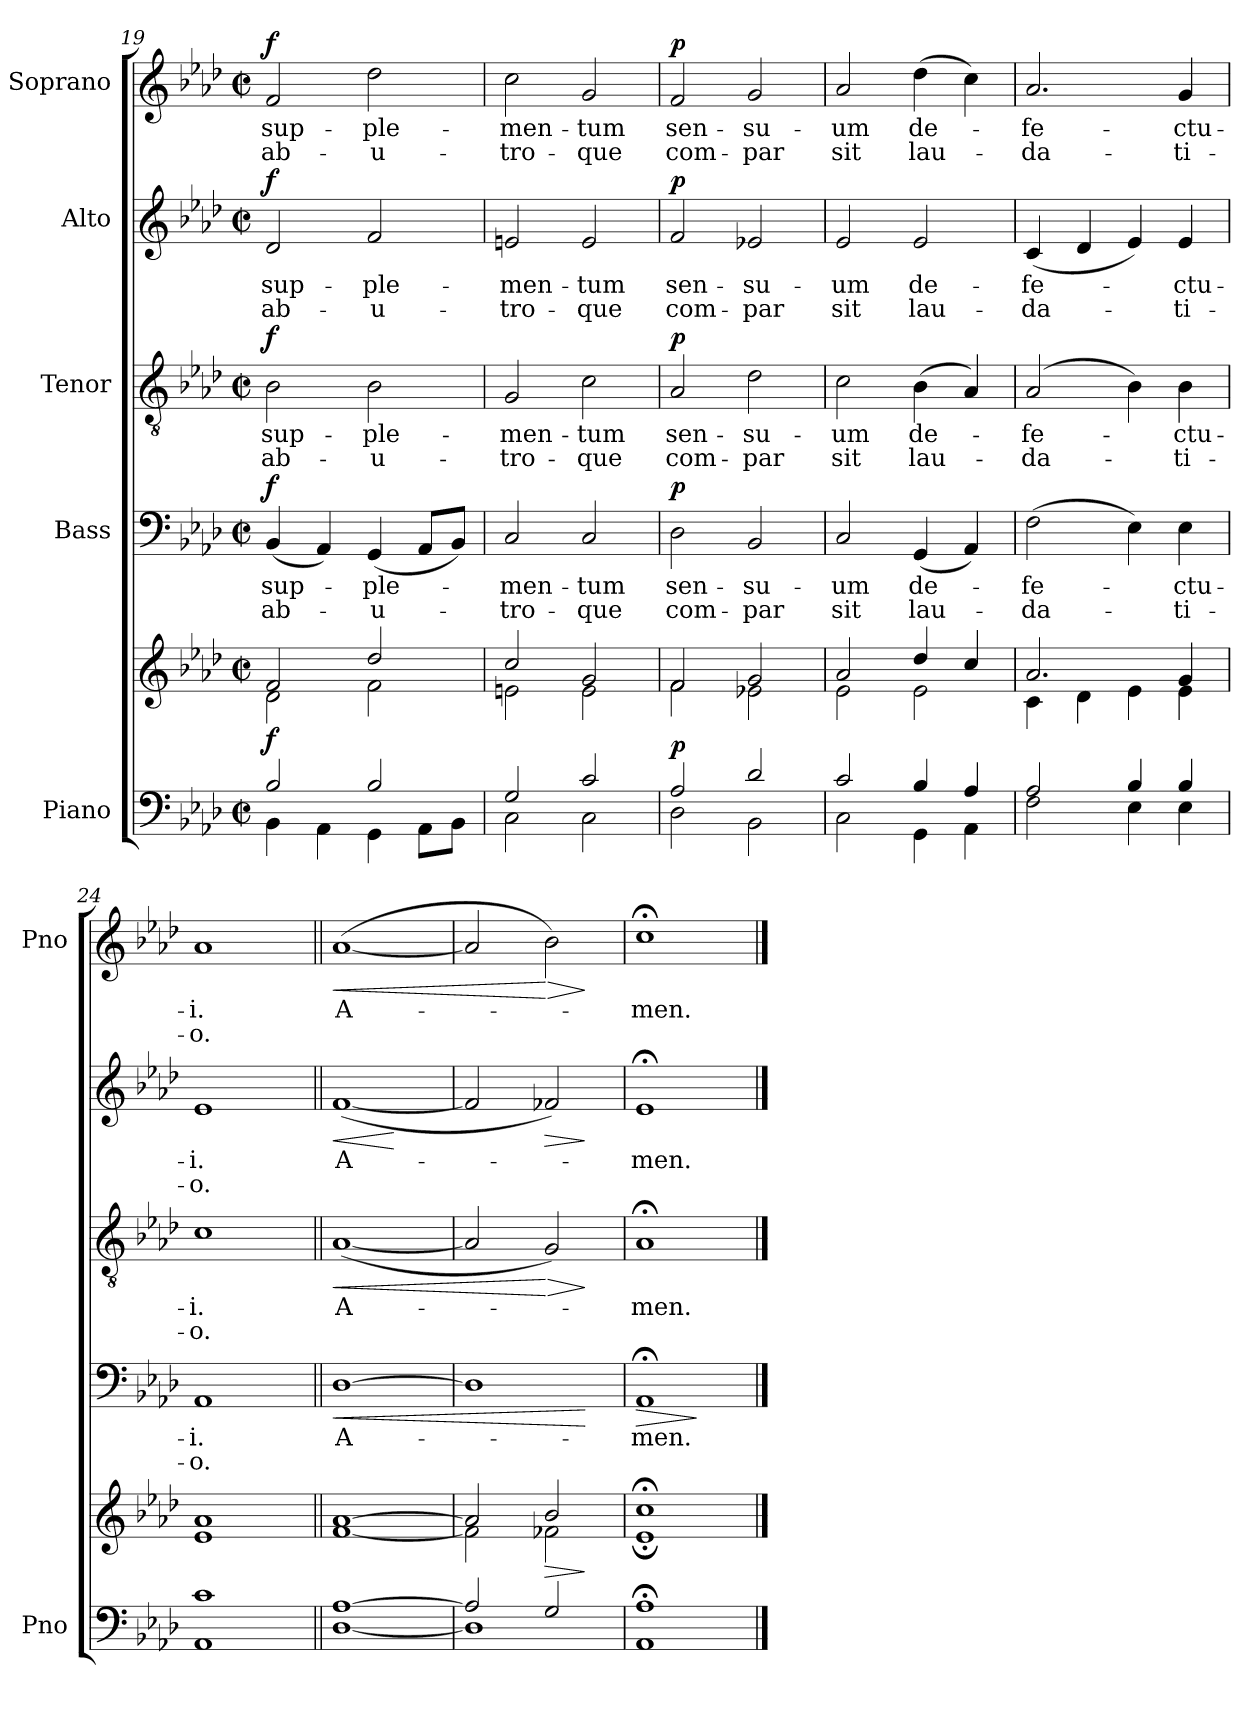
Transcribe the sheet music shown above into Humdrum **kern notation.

**kern	**kern	**dynam	**kern	**text	**text	**dynam	**kern	**text	**text	**dynam	**kern	**text	**text	**dynam	**kern	**text	**text	**dynam
*part5	*part5	*part5	*part4	*part4	*part4	*part4	*part3	*part3	*part3	*part3	*part2	*part2	*part2	*part2	*part1	*part1	*part1	*part1
*staff6	*staff5	*staff5/6	*staff4	*staff4	*staff4	*staff4	*staff3	*staff3	*staff3	*staff3	*staff2	*staff2	*staff2	*staff2	*staff1	*staff1	*staff1	*staff1
*I"Piano	*	*	*I"Bass	*	*	*	*I"Tenor	*	*	*	*I"Alto	*	*	*	*I"Soprano	*	*	*
*I'Pno	*	*	*	*	*	*	*	*	*	*	*	*	*	*	*I'Pno	*	*	*
*clefF4	*clefG2	*	*clefF4	*	*	*	*clefGv2	*	*	*	*clefG2	*	*	*	*clefG2	*	*	*
*k[b-e-a-d-]	*k[b-e-a-d-]	*	*k[b-e-a-d-]	*	*	*	*k[b-e-a-d-]	*	*	*	*k[b-e-a-d-]	*	*	*	*k[b-e-a-d-]	*	*	*
*A-:	*A-:	*	*A-:	*	*	*	*A-:	*	*	*	*A-:	*	*	*	*A-:	*	*	*
*M2/2	*M2/2	*	*M2/2	*	*	*	*M2/2	*	*	*	*M2/2	*	*	*	*M2/2	*	*	*
*met(c|)	*met(c|)	*	*met(c|)	*	*	*	*met(c|)	*	*	*	*met(c|)	*	*	*	*met(c|)	*	*	*
=19	=19	=19	=19	=19	=19	=19	=19	=19	=19	=19	=19	=19	=19	=19	=19	=19	=19	=19
*^	*^	*	*	*	*	*	*	*	*	*	*	*	*	*	*	*	*	*
!	!	!	!	!LO:DY:a=2	!	!	!	!LO:DY:a	!	!	!	!LO:DY:a	!	!	!	!LO:DY:a	!	!	!	!LO:DY:a
2B-/	4BB-\	2f/	2d-\	f	(4BB-/	sup-	ab-	f	2B-\	sup-	ab-	f	2d-/	sup-	ab-	f	2f/	sup-	ab-	f
.	4AA-\	.	.	.	4AA-/)	.	.	.	.	.	.	.	.	.	.	.	.	.	.	.
2B-/	4GG\	2dd-/	2f\	.	(4GG/	-ple-	-u-	.	2B-\	-ple-	-u-	.	2f/	-ple-	-u-	.	2dd-\	-ple-	-u-	.
.	8AA-\L	.	.	.	8AA-/L	.	.	.	.	.	.	.	.	.	.	.	.	.	.	.
.	8BB-\J	.	.	.	8BB-/J)	.	.	.	.	.	.	.	.	.	.	.	.	.	.	.
!!LO:LB:g=z
=20	=20	=20	=20	=20	=20	=20	=20	=20	=20	=20	=20	=20	=20	=20	=20	=20	=20	=20	=20	=20
2G/	2C\	2cc/	2en\	.	2C/	-­men-	-tro-	.	2G/	-­men-	-tro-	.	2en/	-­men-	-tro-	.	2cc\	-­men-	-tro-	.
2c/	2C\	2g/	2e\	.	2C/	-tum	-que	.	2c\	-tum	-que	.	2e/	-tum	-que	.	2g/	-tum	-que	.
=21	=21	=21	=21	=21	=21	=21	=21	=21	=21	=21	=21	=21	=21	=21	=21	=21	=21	=21	=21	=21
!	!	!	!	!LO:DY:a=2	!	!	!	!LO:DY:a	!	!	!	!LO:DY:a	!	!	!	!LO:DY:a	!	!	!	!LO:DY:a
2A-/	2D-\	2f/	2f\	p	2D-\	sen-	com-	p	2A-/	sen-	com-	p	2f/	sen-	com-	p	2f/	sen-	com-	p
2d-/	2BB-\	2g/	2e-X\	.	2BB-/	-su-	-par	.	2d-\	-su-	-par	.	2e-X/	-su-	-par	.	2g/	-su-	-par	.
=22	=22	=22	=22	=22	=22	=22	=22	=22	=22	=22	=22	=22	=22	=22	=22	=22	=22	=22	=22	=22
2c/	2C\	2a-/	2e-\	.	2C/	-um	sit	.	2c\	-um	sit	.	2e-/	-um	sit	.	2a-/	-um	sit	.
4B-/	4GG\	4dd-/	2e-\	.	(4GG/	de-	lau-	.	(4B-\	de-	lau-	.	2e-/	de-	lau-	.	(4dd-\	de-	lau-	.
4A-/	4AA-\	4cc/	.	.	4AA-/)	.	.	.	4A-/)	.	.	.	.	.	.	.	4cc\)	.	.	.
=23	=23	=23	=23	=23	=23	=23	=23	=23	=23	=23	=23	=23	=23	=23	=23	=23	=23	=23	=23	=23
2A-/	2F\	2.a-/	4c\	.	(2F\	-fe-	-da-	.	(2A-/	-fe-	-da-	.	(4c/	-fe-	-da-	.	2.a-/	-fe-	-da-	.
.	.	.	4d-\	.	.	.	.	.	.	.	.	.	4d-/	.	.	.	.	.	.	.
4B-/	4E-\	.	4e-\	.	4E-\)	.	.	.	4B-\)	.	.	.	4e-/)	.	.	.	.	.	.	.
4B-/	4E-\	4g/	4e-\	.	4E-\	-ctu-	-ti-	.	4B-\	-ctu-	-ti-	.	4e-/	-ctu-	-ti-	.	4g/	-ctu-	-ti-	.
=24	=24	=24	=24	=24	=24	=24	=24	=24	=24	=24	=24	=24	=24	=24	=24	=24	=24	=24	=24	=24
1c	1AA-	1a-	1e-	.	1AA-	-i.	-o.	.	1c	-i.	-o.	.	1e-	-i.	-o.	.	1a-	-i.	-o.	.
=25||	=25||	=25||	=25||	=25||	=25||	=25||	=25||	=25||	=25||	=25||	=25||	=25||	=25||	=25||	=25||	=25||	=25||	=25||	=25||	=25||
!	!	!	!	!	!	!	!	!LO:HP:b	!	!	!	!LO:HP:b	!	!	!	!LO:HP:b	!	!	!	!LO:HP:b
[>1A-	[<1D-	[>1a-	[<1f	.	[1D-	A-	.	<	([1A-	A-	.	<	([1f	A-	.	<	([1a-	A-	.	<
*v	*v	*	*	*	*	*	*	*	*	*	*	*	*	*	*	*	*	*	*	*
*	*v	*v	*	*	*	*	*	*	*	*	*	*	*	*	*	*	*	*	*
.	.	.	.	.	.	.	.	.	.	.	.	.	.	[	.	.	.	.
=26	=26	=26	=26	=26	=26	=26	=26	=26	=26	=26	=26	=26	=26	=26	=26	=26	=26	=26
*^	*^	*	*	*	*	*	*	*	*	*	*	*	*	*	*	*	*	*
2A-/]	1D-]	2a-/]	2f\]	.	1D-]	.	.	.	2A-/]	.	.	.	2f/]	.	.	.	2a-/]	.	.	.
!	!	!	!	!LO:HP:b	!	!	!	!	!	!	!	!LO:HP:n=1:b	!	!	!	!LO:HP:b	!	!	!	!LO:HP:n=1:b
2G/	.	2b-/	2f-X\	>	.	.	.	.	2G/)	.	.	[ >	2f-X/)	.	.	>	2b-\)	.	.	[ >
*v	*v	*	*	*	*	*	*	*	*	*	*	*	*	*	*	*	*	*	*	*
*	*v	*v	*	*	*	*	*	*	*	*	*	*	*	*	*	*	*	*	*
.	.	]	.	.	.	[	.	.	.	]	.	.	.	]	.	.	.	]
=27	=27	=27	=27	=27	=27	=27	=27	=27	=27	=27	=27	=27	=27	=27	=27	=27	=27	=27
*^	*^	*	*	*	*	*	*	*	*	*	*	*	*	*	*	*	*	*
!	!	!	!	!	!	!	!	!LO:HP:b	!	!	!	!	!	!	!	!	!	!	!	!
1A-;<	1AA-	1cc;<	1e-;<	.	1AA-;<	-men.	.	>	1A-;<	-men.	.	.	1e-;<	-men.	.	.	1cc;<	-men.	.	.
*v	*v	*	*	*	*	*	*	*	*	*	*	*	*	*	*	*	*	*	*	*
*	*v	*v	*	*	*	*	*	*	*	*	*	*	*	*	*	*	*	*	*
.	.	.	.	.	.	]	.	.	.	.	.	.	.	.	.	.	.	.
==	==	==	==	==	==	==	==	==	==	==	==	==	==	==	==	==	==	==
*-	*-	*-	*-	*-	*-	*-	*-	*-	*-	*-	*-	*-	*-	*-	*-	*-	*-	*-
